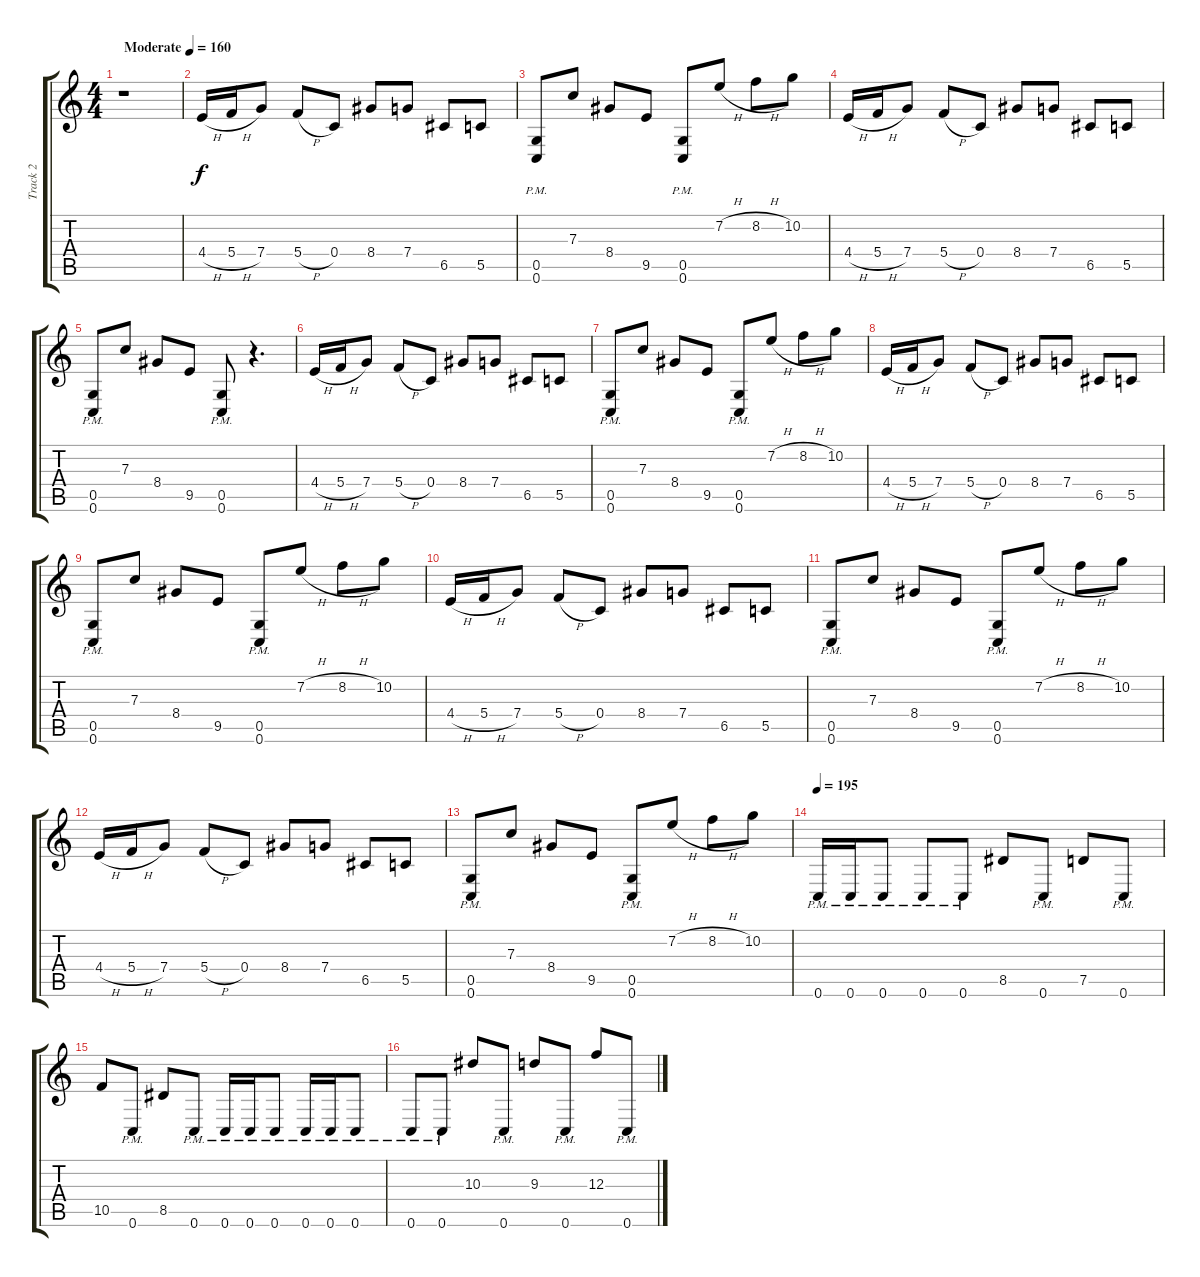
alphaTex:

\track ("Track 2" "Track 2") {instrument distortionguitar}
\staff {score tabs}
\tuning (D4 A3 F3 C3 G2 C2) {hide}
\ts (4 4)
\tempo (160 "Moderate")
\clef g2
\ks c
r.1{dy f instrument distortionguitar} |
4.4{h}.16 5.4{h}.16 7.4.8 5.4{h}.8 0.4.8 8.4.8 7.4.8 6.5.8 5.5.8 |
(0.5{pm} 0.6{pm}).8 7.3.8 8.4.8 9.5.8 (0.5{pm} 0.6{pm}).8 7.2{h}.8 8.2{h}.8 10.2.8 |
4.4{h}.16 5.4{h}.16 7.4.8 5.4{h}.8 0.4.8 8.4.8 7.4.8 6.5.8 5.5.8 |
(0.5{pm} 0.6{pm}).8 7.3.8 8.4.8 9.5.8 (0.5{pm} 0.6{pm}).8 r.4{d} |
4.4{h}.16 5.4{h}.16 7.4.8 5.4{h}.8 0.4.8 8.4.8 7.4.8 6.5.8 5.5.8 |
(0.5{pm} 0.6{pm}).8 7.3.8 8.4.8 9.5.8 (0.5{pm} 0.6{pm}).8 7.2{h}.8 8.2{h}.8 10.2.8 |
4.4{h}.16 5.4{h}.16 7.4.8 5.4{h}.8 0.4.8 8.4.8 7.4.8 6.5.8 5.5.8 |
(0.5{pm} 0.6{pm}).8 7.3.8 8.4.8 9.5.8 (0.5{pm} 0.6{pm}).8 7.2{h}.8 8.2{h}.8 10.2.8 |
4.4{h}.16 5.4{h}.16 7.4.8 5.4{h}.8 0.4.8 8.4.8 7.4.8 6.5.8 5.5.8 |
(0.5{pm} 0.6{pm}).8 7.3.8 8.4.8 9.5.8 (0.5{pm} 0.6{pm}).8 7.2{h}.8 8.2{h}.8 10.2.8 |
4.4{h}.16 5.4{h}.16 7.4.8 5.4{h}.8 0.4.8 8.4.8 7.4.8 6.5.8 5.5.8 |
(0.5{pm} 0.6{pm}).8 7.3.8 8.4.8 9.5.8 (0.5{pm} 0.6{pm}).8 7.2{h}.8 8.2{h}.8 10.2.8 |
\tempo 195
0.6{pm}.16 0.6{pm}.16 0.6{pm}.8 0.6{pm}.8 0.6{pm}.8 8.5.8 0.6{pm}.8 7.5.8 0.6{pm}.8 |
10.5.8 0.6{pm}.8 8.5.8 0.6{pm}.8 0.6{pm}.16 0.6{pm}.16 0.6{pm}.8 0.6{pm}.16 0.6{pm}.16 0.6{pm}.8 |
0.6{pm}.8 0.6{pm}.8 10.3.8 0.6{pm}.8 9.3.8 0.6{pm}.8 12.3.8 0.6{pm}.8
